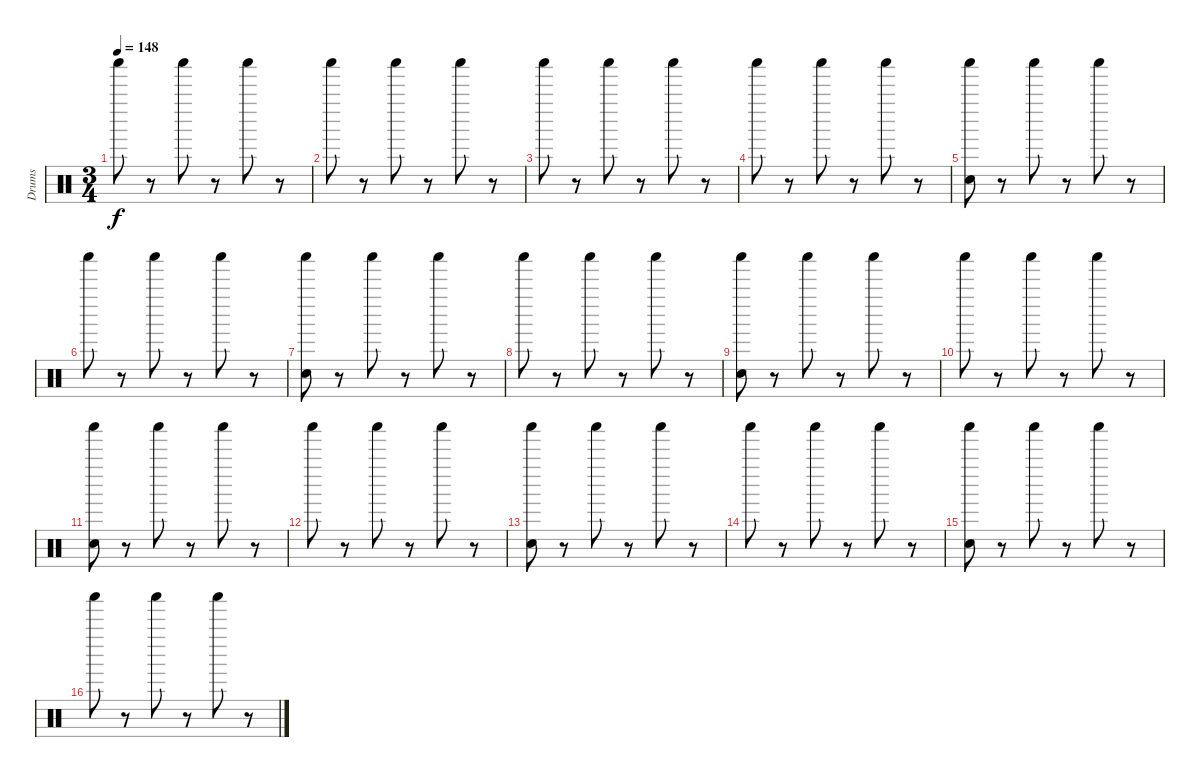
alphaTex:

\track ("Drums" "Drums") {instrument percussion}
\staff {score}
\articulation defaults
\ts (3 4)
\tempo 148
\clef neutral
\ks c "Shaker (hit)".8{dy f}
r.8 "Shaker (hit)".8 r.8 "Shaker (hit)".8 r.8 |
"Shaker (hit)".8 r.8 "Shaker (hit)".8 r.8 "Shaker (hit)".8 r.8 |
"Shaker (hit)".8 r.8 "Shaker (hit)".8 r.8 "Shaker (hit)".8 r.8 |
"Shaker (hit)".8 r.8 "Shaker (hit)".8 r.8 "Shaker (hit)".8 r.8 |
("Shaker (hit)" "Hand Clap (hit)").8 r.8 "Shaker (hit)".8 r.8 "Shaker (hit)".8 r.8 |
"Shaker (hit)".8 r.8 "Shaker (hit)".8 r.8 "Shaker (hit)".8 r.8 |
("Shaker (hit)" "Hand Clap (hit)").8 r.8 "Shaker (hit)".8 r.8 "Shaker (hit)".8 r.8 |
"Shaker (hit)".8 r.8 "Shaker (hit)".8 r.8 "Shaker (hit)".8 r.8 |
("Shaker (hit)" "Hand Clap (hit)").8 r.8 "Shaker (hit)".8 r.8 "Shaker (hit)".8 r.8 |
"Shaker (hit)".8 r.8 "Shaker (hit)".8 r.8 "Shaker (hit)".8 r.8 |
("Shaker (hit)" "Hand Clap (hit)").8 r.8 "Shaker (hit)".8 r.8 "Shaker (hit)".8 r.8 |
"Shaker (hit)".8 r.8 "Shaker (hit)".8 r.8 "Shaker (hit)".8 r.8 |
("Shaker (hit)" "Hand Clap (hit)").8 r.8 "Shaker (hit)".8 r.8 "Shaker (hit)".8 r.8 |
"Shaker (hit)".8 r.8 "Shaker (hit)".8 r.8 "Shaker (hit)".8 r.8 |
("Shaker (hit)" "Hand Clap (hit)").8 r.8 "Shaker (hit)".8 r.8 "Shaker (hit)".8 r.8 |
"Shaker (hit)".8 r.8 "Shaker (hit)".8 r.8 "Shaker (hit)".8 r.8
